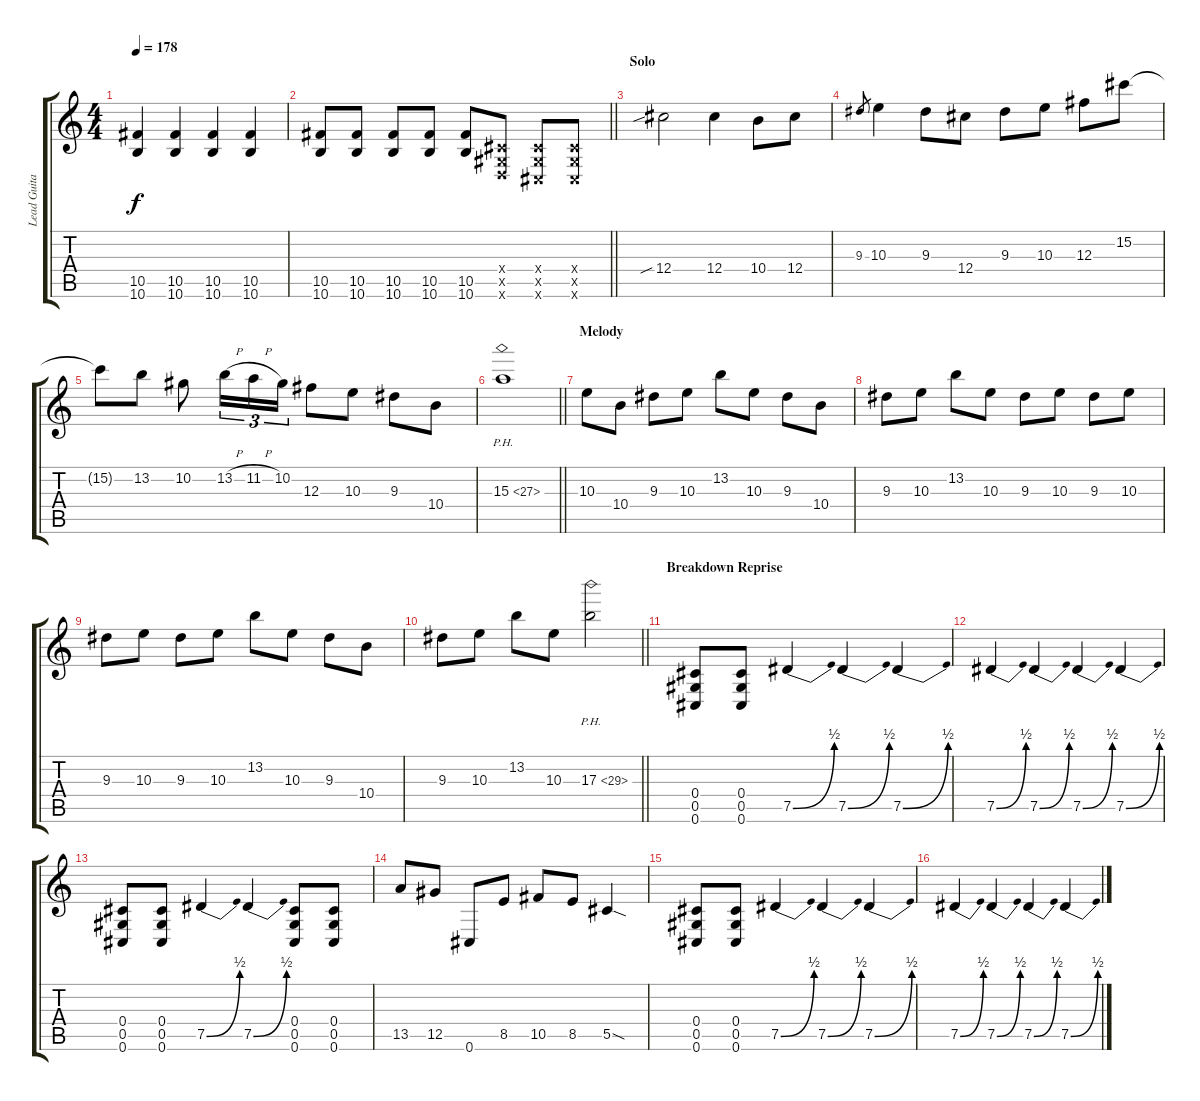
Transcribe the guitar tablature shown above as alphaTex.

\track ("Lead Guitar" "Lead Guita") {instrument overdrivenguitar}
\staff {score tabs}
\tuning (Eb4 Bb3 Gb3 Db3 Ab2 Db2) {hide}
\ts (4 4)
\tempo 178
\clef g2
\ks c
(10.5 10.6).4{dy f} (10.5 10.6).4 (10.5 10.6).4 (10.5 10.6).4 |
\barLineRight lightlight
(10.5 10.6).8 (10.5 10.6).8 (10.5 10.6).8 (10.5 10.6).8 (10.5 10.6).8 (0.4{x} 0.5{x} 1.6{x}).8 (0.4{x} 0.5{x} 0.6{x}).8 (0.4{x} 0.5{x} 0.6{x}).8 |
\section ("" "Solo")
12.4{sib}.2 12.4.4 10.4.8 12.4.8 |
9.3.8{gr} 10.3.4 9.3.8 12.4.8 9.3.8 10.3.8 12.3.8 15.2.8 |
15.2{t}.8 13.2.8 10.2.8 13.2{h}.16{tu (3 2)} 11.2{h}.16{tu (3 2)} 10.2.16{tu (3 2)} 12.3.8 10.3.8 9.3.8 10.4.8 |
\barLineRight lightlight
15.3{ph 12}.1 |
\section ("" "Melody")
10.3.8 10.4.8 9.3.8 10.3.8 13.2.8 10.3.8 9.3.8 10.4.8 |
9.3.8 10.3.8 13.2.8 10.3.8 9.3.8 10.3.8 9.3.8 10.3.8 |
9.3.8 10.3.8 9.3.8 10.3.8 13.2.8 10.3.8 9.3.8 10.4.8 |
\barLineRight lightlight
9.3.8 10.3.8 13.2.8 10.3.8 17.3{ph 12}.2 |
\section ("" "Breakdown Reprise")
(0.4 0.5 0.6).8 (0.4 0.5 0.6).8 7.5{be (bend 0 0 60 2)}.4 7.5{be (bend 0 0 60 2)}.4 7.5{be (bend 0 0 60 2)}.4 |
7.5{be (bend 0 0 60 2)}.4 7.5{be (bend 0 0 60 2)}.4 7.5{be (bend 0 0 60 2)}.4 7.5{be (bend 0 0 60 2)}.4 |
(0.4 0.5 0.6).8 (0.4 0.5 0.6).8 7.5{be (bend 0 0 60 2)}.4 7.5{be (bend 0 0 60 2)}.4 (0.4 0.5 0.6).8 (0.4 0.5 0.6).8 |
13.5.8 12.5.8 0.6.8 8.5.8 10.5.8 8.5.8 5.5{sod}.4 |
(0.4 0.5 0.6).8 (0.4 0.5 0.6).8 7.5{be (bend 0 0 60 2)}.4 7.5{be (bend 0 0 60 2)}.4 7.5{be (bend 0 0 60 2)}.4 |
7.5{be (bend 0 0 60 2)}.4 7.5{be (bend 0 0 60 2)}.4 7.5{be (bend 0 0 60 2)}.4 7.5{be (bend 0 0 60 2)}.4
